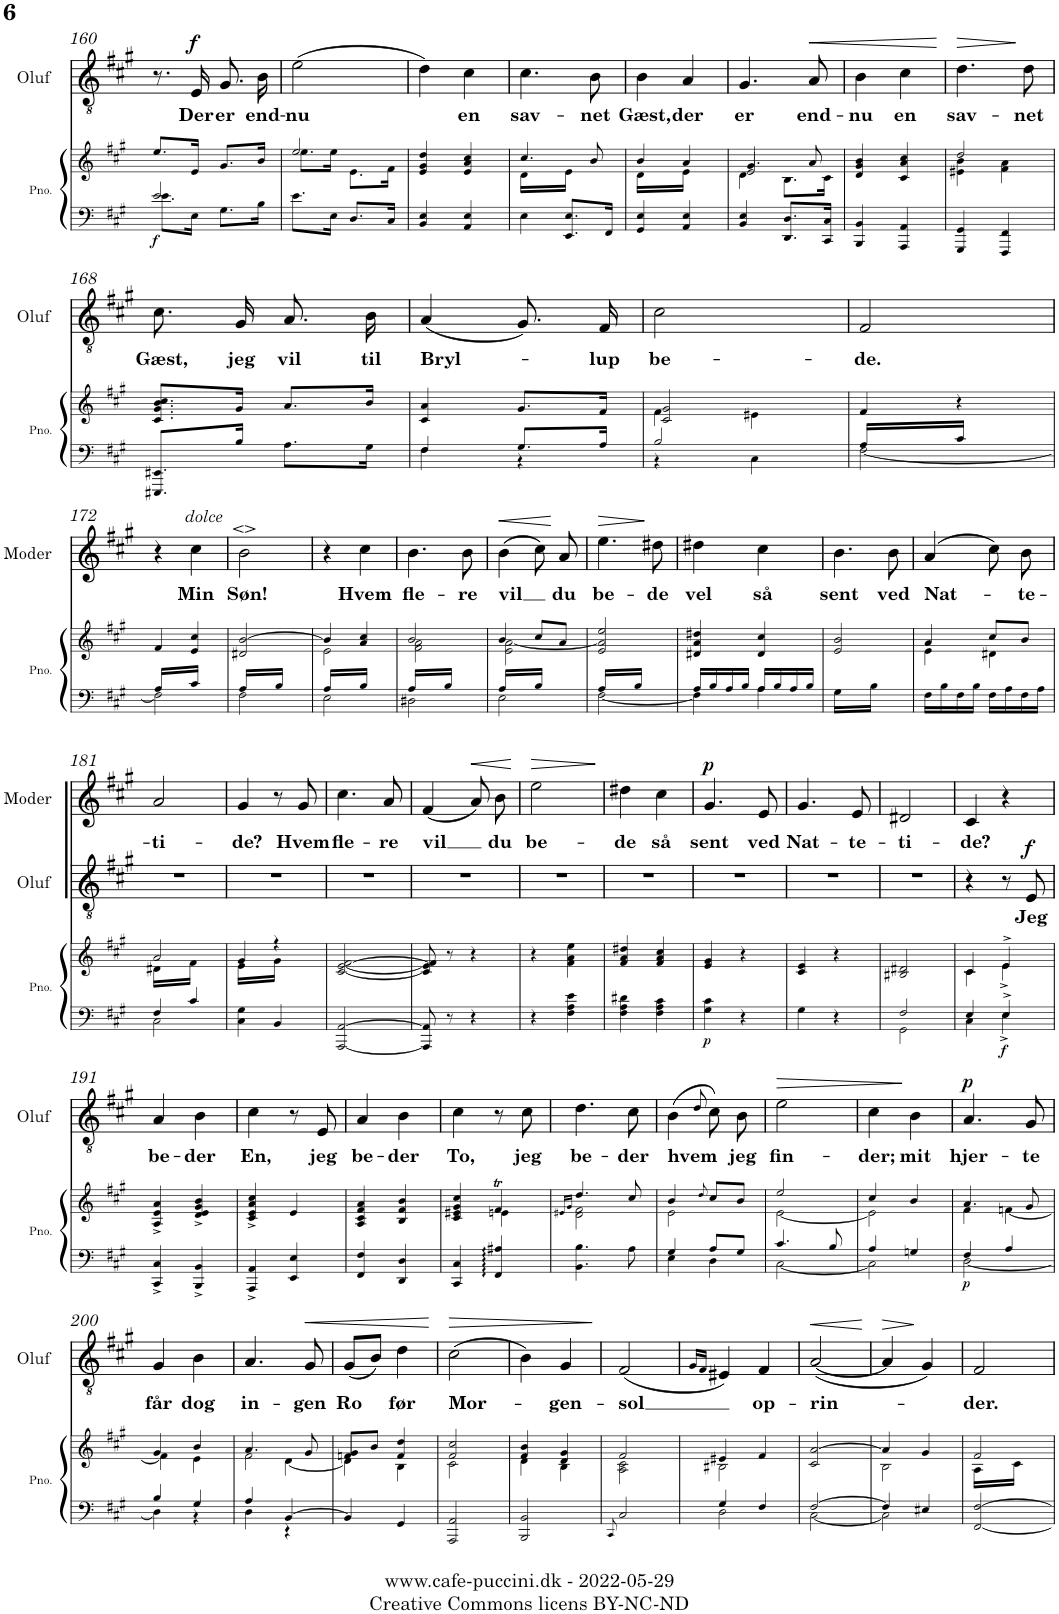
**kern	**kern	**dynam	**kern	**text	**dynam	**kern	**text	**dynam
*part3	*part3	*part3	*part2	*part2	*part2	*part1	*part1	*part1
*staff4	*staff3	*staff3/4	*staff2	*staff2	*staff2	*staff1	*staff1	*staff1
*I"Piano	*	*	*I"Hr. Oluf	*	*	*I"Moderen	*	*
*I'Pno.	*	*	*I'Oluf	*	*	*I'Moder	*	*
!!LO:PB:g=z
*clefF4	*clefG2	*	*clefGv2	*	*	*clefG2	*	*
*k[f#c#g#]	*k[f#c#g#]	*	*k[f#c#g#]	*	*	*k[f#c#g#]	*	*
*M2/4	*M2/4	*	*M2/4	*	*	*M2/4	*	*
=160	=160	=160	=160	=160	=160	=160	=160	=160
*^	*	*	*	*	*	*	*	*
!	!	!	!LO:DY:b=2	!	!	!	!	!	!
2e/	8.e\L	8.ee/L	f	8.r	.	.	2r	.	.
!	!	!	!	!	!LO:LY:b	!LO:DY:a	!	!	!
.	16E\Jk	16e/Jk	.	16E/	Der	f	.	.	.
!	!	!	!	!	!LO:LY:b	!	!	!	!
.	8.G#\L	8.g#/L	.	8.G#/	er	.	.	.	.
!	!	!	!	!	!LO:LY:b	!	!	!	!
.	16B\Jk	16b/Jk	.	16B\	end-	.	.	.	.
=161	=161	=161	=161	=161	=161	=161	=161	=161	=161
*	*	*^	*	*	*	*	*	*	*
!	!	!	!	!	!	!LO:LY:b	!	!	!	!
*v	*v	*	*	*	*	*	*	*	*	*
8.e\L	2ee/	8.ee\L	.	(>2e\	-nu	.	2r	.	.
16E\Jk	.	16ee\Jk	.	.	.	.	.	.	.
8.D/L	.	8.e\L	.	.	.	.	.	.	.
16C#/Jk	.	16f#\Jk	.	.	.	.	.	.	.
*	*v	*v	*	*	*	*	*	*	*
=162	=162	=162	=162	=162	=162	=162	=162	=162
4BB/ 4E/	4e/ 4g#/ 4dd/	.	4d\)	.	.	2r	.	.
!	!	!	!	!LO:LY:b	!	!	!	!
4AA/ 4E/	4e/ 4a/ 4cc#/	.	4c#\	en	.	.	.	.
=163	=163	=163	=163	=163	=163	=163	=163	=163
*	*^	*	*	*	*	*	*	*
*	*	*Xtuplet	*	*	*	*	*	*	*
!	!	!	!	!	!LO:LY:b	!	!	!	!
4E\	4.cc#/	6.d\LL	.	4.c#\	sav-	.	2r	.	.
8.EE/ 8.E/L	.	6.e\JJ	.	.	.	.	.	.	.
!	!	!	!	!	!LO:LY:b	!	!	!	!
.	8b/	.	.	8B\	-net	.	.	.	.
16FF#/Jk	.	.	.	.	.	.	.	.	.
=164	=164	=164	=164	=164	=164	=164	=164	=164	=164
!	!	!	!	!	!LO:LY:b	!	!	!	!
4GG#/ 4E/	4b/	6.d\LL	.	4B\	Gæst,	.	2r	.	.
!	!	!	!	!	!LO:LY:b	!	!	!	!
4AA/ 4E/	4a/	6.e\JJ	.	4A/	der	.	.	.	.
=165	=165	=165	=165	=165	=165	=165	=165	=165	=165
*	*	*^	*	*	*	*	*	*	*
!	!	!	!	!	!	!LO:LY:b	!	!	!	!
4BB/ 4E/	4.g#/	4d\	2e/	.	4.G#/	er	.	2r	.	.
8.DD/ 8.D/L	.	8.B\L	.	.	.	.	.	.	.	.
!	!	!	!	!	!	!LO:LY:b	!LO:HP:b	!	!	!
.	8a/	.	.	.	8A/	end-	<	.	.	.
16CC#/ 16C#/Jk	.	16c#\Jk	.	.	.	.	.	.	.	.
*	*	*v	*v	*	*	*	*	*	*	*
=166	=166	=166	=166	=166	=166	=166	=166	=166	=166
!	!	!	!	!	!LO:LY:b	!	!	!	!
*	*v	*v	*	*	*	*	*	*	*
4BBB/ 4BB/	4d/ 4g#/ 4b/	.	4B\	-nu	.	2r	.	.
!	!	!	!	!LO:LY:b	!	!	!	!
4AAA/ 4AA/	4c#/ 4a/ 4cc#/	.	4c#\	en	.	.	.	.
.	.	.	.	.	[	.	.	.
=167	=167	=167	=167	=167	=167	=167	=167	=167
*	*^	*	*	*	*	*	*	*
!	!	!	!	!	!LO:LY:b	!LO:HP:b	!	!	!
4GGG#/ 4GG#/	2dd/	4e#X\ 4b\	.	4.d\	sav-	>	2r	.	.
4FFF#/ 4FF#/	.	4f#\ 4a\	.	.	.	.	.	.	.
!	!	!	!	!	!LO:LY:b	!	!	!	!
.	.	.	.	8d\	-net	]	.	.	.
*	*v	*v	*	*	*	*	*	*	*
!!LO:LB:g=z
=168	=168	=168	=168	=168	=168	=168	=168	=168
!	!	!	!	!LO:LY:b	!	!	!	!
8.EEE#X/ 8.EE#X/L	8.c#/ 8.g#/ 8.b/ 8.cc#/L	.	8.c#\	Gæst,	.	2r	.	.
!	!	!	!	!LO:LY:b	!	!	!	!
16B/Jk	16g#/Jk	.	16G#/	jeg	.	.	.	.
!	!	!	!	!LO:LY:b	!	!	!	!
8.A\L	8.a/L	.	8.A/	vil	.	.	.	.
!	!	!	!	!LO:LY:b	!	!	!	!
16G#\Jk	16b/Jk	.	16B\	til	.	.	.	.
=169	=169	=169	=169	=169	=169	=169	=169	=169
*^	*	*	*	*	*	*	*	*
!	!	!	!	!	!LO:LY:b	!	!	!	!
4F#/	4F#\	4c#/ 4a/	.	(<4A/	Bryl-	.	2r	.	.
8.G#/L	4r	8.g#/L	.	8.G#/)	.	.	.	.	.
!	!	!	!	!	!LO:LY:b	!	!	!	!
16A/Jk	.	16f#/Jk	.	16F#/	-lup	.	.	.	.
=170	=170	=170	=170	=170	=170	=170	=170	=170	=170
*	*	*^	*	*	*	*	*	*	*
!	!	!	!	!	!	!LO:LY:b	!	!	!	!
2B/	4r	2c#/ 2g#/	4f#\	.	2c#\	be-	.	2r	.	.
.	4C#\	.	4e#X\	.	.	.	.	.	.	.
*	*	*v	*v	*	*	*	*	*	*	*
=171	=171	=171	=171	=171	=171	=171	=171	=171	=171
*Xtuplet	*	*	*	*	*	*	*	*	*
*	*	*^	*	*	*	*	*	*	*
!	!	!	!	!	!	!LO:LY:b	!	!	!	!
*	*	*v	*v	*	*	*	*	*	*	*
6.A/LL	[<2F#\	4f#/	.	2F#/	-de.	.	2r	.	.
6.c#/JJ	.	4r	.	.	.	.	.	.	.
!!LO:LB:g=z
=172	=172	=172	=172	=172	=172	=172	=172	=172	=172
6.A/LL	2F#\]	4f#/	.	2r	.	.	4r	.	.
!	!	!	!	!	!	!	!LO:TX:a:i:t=dolce	!	!
!	!	!	!	!	!	!	!	!LO:LY:b	!
6.c#/JJ	.	4e/ 4cc#/	.	.	.	.	4cc#\	Min	.
=173	=173	=173	=173	=173	=173	=173	=173	=173	=173
!	!	!	!	!	!	!	!	!LO:LY:b	!
6.A/LL	2F#\	2d#X/ [2b/	.	2r	.	.	2b\	Søn!	.
6.B/JJ	.	.	.	.	.	.	.	.	.
=174	=174	=174	=174	=174	=174	=174	=174	=174	=174
*	*	*^	*	*	*	*	*	*	*
6.A/LL	2E\	4b/]	2e\	.	2r	.	.	4r	.	.
!	!	!	!	!	!	!	!	!	!LO:LY:b	!
6.B/JJ	.	4a/ 4cc#/	.	.	.	.	.	4cc#\	Hvem	.
=175	=175	=175	=175	=175	=175	=175	=175	=175	=175	=175
!	!	!	!	!	!	!	!	!	!LO:LY:b	!
6.A/LL	2D#X\	2b/	2f#\ 2a\	.	2r	.	.	4.b\	fle-	.
6.B/JJ	.	.	.	.	.	.	.	.	.	.
!	!	!	!	!	!	!	!	!	!LO:LY:b	!
.	.	.	.	.	.	.	.	8b\	-re	.
=176	=176	=176	=176	=176	=176	=176	=176	=176	=176	=176
!	!	!	!	!	!	!	!	!	!LO:LY:b	!LO:HP:b
6.A/LL	2E\	4b/	2e\ [<2a\	.	2r	.	.	(>4b\	vil	<
6.B/JJ	.	8cc#/L	.	.	.	.	.	8cc#\L)	.	.
!	!	!	!	!	!	!	!	!	!LO:LY:b	!
.	.	8a/J	.	.	.	.	.	8a\J	du	[
*	*	*v	*v	*	*	*	*	*	*	*
=177	=177	=177	=177	=177	=177	=177	=177	=177	=177
!	!	!	!	!	!	!	!	!LO:LY:b	!LO:HP:b
6.A/LL	[<2F#\	2e/ 2a/] 2ee/	.	2r	.	.	4.ee\	be-	>
6.B/JJ	.	.	.	.	.	.	.	.	.
!	!	!	!	!	!	!	!	!LO:LY:b	!
.	.	.	.	.	.	.	8dd#X\	-de	]
=178	=178	=178	=178	=178	=178	=178	=178	=178	=178
!	!	!	!	!	!	!	!	!LO:LY:b	!
16A/LL	4F#\]	4d#X/ 4a/ 4dd#X/	.	2r	.	.	4dd#X\	vel	.
16B/	.	.	.	.	.	.	.	.	.
16A/	.	.	.	.	.	.	.	.	.
16B/JJ	.	.	.	.	.	.	.	.	.
!	!	!	!	!	!	!	!	!LO:LY:b	!
16A/LL	4A\	4d#/ 4cc#/	.	.	.	.	4cc#\	så	.
16B/	.	.	.	.	.	.	.	.	.
16A/	.	.	.	.	.	.	.	.	.
16B/JJ	.	.	.	.	.	.	.	.	.
*v	*v	*	*	*	*	*	*	*	*
=179	=179	=179	=179	=179	=179	=179	=179	=179
!	!	!	!	!	!	!	!LO:LY:b	!
6.G#\LL	2e/ 2b/	.	2r	.	.	4.b\	sent	.
6.B\JJ	.	.	.	.	.	.	.	.
!	!	!	!	!	!	!	!LO:LY:b	!
.	.	.	.	.	.	8b\	ved	.
=180	=180	=180	=180	=180	=180	=180	=180	=180
*	*^	*	*	*	*	*	*	*
!	!	!	!	!	!	!	!	!LO:LY:b	!
16F#\LL	4a/	4e\	.	2r	.	.	(>4a/	Nat-	.
16B\	.	.	.	.	.	.	.	.	.
16F#\	.	.	.	.	.	.	.	.	.
16B\JJ	.	.	.	.	.	.	.	.	.
16F#\LL	8cc#/L	4d#X\	.	.	.	.	8cc#\L)	.	.
16A\	.	.	.	.	.	.	.	.	.
!	!	!	!	!	!	!	!	!LO:LY:b	!
16F#\	8b/J	.	.	.	.	.	8b\J	-te-	.
16A\JJ	.	.	.	.	.	.	.	.	.
!!LO:LB:g=z
=181	=181	=181	=181	=181	=181	=181	=181	=181	=181
*^	*	*	*	*	*	*	*	*	*
!	!	!	!	!	!	!	!	!	!LO:LY:b	!
4F#/	2C#\	2a/	6.d#X\LL	.	2r	.	.	2a/	-ti-	.
4c#/	.	.	6.f#\JJ	.	.	.	.	.	.	.
*v	*v	*	*	*	*	*	*	*	*	*
=182	=182	=182	=182	=182	=182	=182	=182	=182	=182
!	!	!	!	!	!	!	!	!LO:LY:b	!
4C#\ 4G#\	4g#/	6.e\LL	.	2r	.	.	4g#/	-de?	.
4BB/	4r	6.g#\JJ	.	.	.	.	8r	.	.
!	!	!	!	!	!	!	!	!LO:LY:b	!
.	.	.	.	.	.	.	8g#/	Hvem	.
*	*v	*v	*	*	*	*	*	*	*
=183	=183	=183	=183	=183	=183	=183	=183	=183
!	!	!	!	!	!	!	!LO:LY:b	!
[2AAA/ [2AA/	[2c#/ [2e/ [2f#/	.	2r	.	.	4.cc#\	fle-	.
!	!	!	!	!	!	!	!LO:LY:b	!
.	.	.	.	.	.	8a/	-re	.
=184	=184	=184	=184	=184	=184	=184	=184	=184
!	!	!	!	!	!	!	!LO:LY:b	!
8AAA/] 8AA/]	8c#/] 8e/] 8f#/]	.	2r	.	.	(<4f#/	vil	.
8r	8r	.	.	.	.	.	.	.
!	!	!	!	!	!	!	!	!LO:HP:b
4r	4r	.	.	.	.	8a/L)	.	<
!	!	!	!	!	!	!	!LO:LY:b	!
.	.	.	.	.	.	8b/J	du	.
.	.	.	.	.	.	.	.	[
=185	=185	=185	=185	=185	=185	=185	=185	=185
!	!	!	!	!	!	!	!LO:LY:b	!LO:HP:b
4r	4r	.	2r	.	.	2ee\	be-	>
4F#\ 4A\ 4e\	4f#\ 4a\ 4ee\	.	.	.	.	.	.	.
.	.	.	.	.	.	.	.	]
=186	=186	=186	=186	=186	=186	=186	=186	=186
!	!	!	!	!	!	!	!LO:LY:b	!
4F#\ 4A\ 4d#X\	4f#/ 4a/ 4dd#X/	.	2r	.	.	4dd#X\	-de	.
!	!	!	!	!	!	!	!LO:LY:b	!
4F#\ 4A\ 4c#\	4f#/ 4a/ 4cc#/	.	.	.	.	4cc#\	så	.
=187	=187	=187	=187	=187	=187	=187	=187	=187
!	!	!LO:DY:b=2	!	!	!	!	!LO:LY:b	!LO:DY:a
4G#\ 4c#\	4e/ 4g#/	p	2r	.	.	4.g#/	sent	p
4r	4r	.	.	.	.	.	.	.
!	!	!	!	!	!	!	!LO:LY:b	!
.	.	.	.	.	.	8e/	ved	.
=188	=188	=188	=188	=188	=188	=188	=188	=188
!	!	!	!	!	!	!	!LO:LY:b	!
4G#\	4c#/ 4e/	.	2r	.	.	4.g#/	Nat-	.
4r	4r	.	.	.	.	.	.	.
!	!	!	!	!	!	!	!LO:LY:b	!
.	.	.	.	.	.	8e/	-te-	.
=189	=189	=189	=189	=189	=189	=189	=189	=189
*^	*	*	*	*	*	*	*	*
!	!	!	!	!	!	!	!	!LO:LY:b	!
2F#/	2GG#\	2B#X/ 2d#X/	.	2r	.	.	2d#X/	-ti-	.
=190	=190	=190	=190	=190	=190	=190	=190	=190	=190
*	*	*^	*	*	*	*	*	*	*
!	!	!	!	!	!	!	!	!	!LO:LY:b	!
4E/	4C#\	4c#/	4c#\	.	4r	.	.	4c#/	-de?	.
!	!	!	!	!LO:DY:b=2	!	!	!	!	!	!
4E^/	4E^\	4e^/	4e^\	f	8r	.	.	4r	.	.
!	!	!	!	!	!	!LO:LY:b	!LO:DY:a	!	!	!
.	.	.	.	.	8E/	Jeg	f	.	.	.
*v	*v	*	*	*	*	*	*	*	*	*
*	*v	*v	*	*	*	*	*	*	*
!!LO:LB:g=z
=191	=191	=191	=191	=191	=191	=191	=191	=191
!	!	!	!	!LO:LY:b	!	!	!	!
4CC#/^ 4C#/^	4A/^ 4e/^ 4a/^	.	4A/	be-	.	2r	.	.
!	!	!	!	!LO:LY:b	!	!	!	!
4BBB/^ 4BB/^	4d/^ 4e/^ 4g#/^ 4b/^	.	4B\	-der	.	.	.	.
=192	=192	=192	=192	=192	=192	=192	=192	=192
!	!	!	!	!LO:LY:b	!	!	!	!
4AAA/^ 4AA/^	4c#/^ 4e/^ 4a/^ 4cc#/^	.	4c#\	En,	.	2r	.	.
4EE/ 4E/	4e/	.	8r	.	.	.	.	.
!	!	!	!	!LO:LY:b	!	!	!	!
.	.	.	8E/	jeg	.	.	.	.
=193	=193	=193	=193	=193	=193	=193	=193	=193
!	!	!	!	!LO:LY:b	!	!	!	!
4FF#/ 4F#/	4A/ 4c#/ 4f#/ 4a/	.	4A/	be-	.	2r	.	.
!	!	!	!	!LO:LY:b	!	!	!	!
4DD/ 4D/	4B/ 4f#/ 4b/	.	4B\	-der	.	.	.	.
=194	=194	=194	=194	=194	=194	=194	=194	=194
*	*^	*	*	*	*	*	*	*
!	!	!	!	!	!LO:LY:b	!	!	!	!
4CC#/ 4C#/	4c#/ 4e#X/ 4g#/ 4cc#/	4ryy	.	4c#\	To,	.	2r	.	.
4FF#/ 4A#X/	4f#T/	4en\	.	8r	.	.	.	.	.
!	!	!	!	!	!LO:LY:b	!	!	!	!
.	.	.	.	8c#\	jeg	.	.	.	.
=195	=195	=195	=195	=195	=195	=195	=195	=195	=195
.	16qe#X/LL	.	.	.	.	.	.	.	.
.	16qg#/JJ	.	.	.	.	.	.	.	.
!	!	!	!	!	!LO:LY:b	!	!	!	!
4.BB\ 4.B\	4.dd/	2d\ 2f#\	.	4.d\	be-	.	2r	.	.
!	!	!	!	!	!LO:LY:b	!	!	!	!
8A\	8cc#/	.	.	8c#\	-der	.	.	.	.
=196	=196	=196	=196	=196	=196	=196	=196	=196	=196
*^	*	*	*	*	*	*	*	*	*
!	!	!	!	!	!	!LO:LY:b	!	!	!	!
4G#/	4E\	4b/	2e\	.	(>4B\	hvem	.	2r	.	.
.	.	8qdd/	.	.	8qd/	.	.	.	.	.
8A/L	4D\	8cc#/L	.	.	8c#\)	.	.	.	.	.
!	!	!	!	!	!	!LO:LY:b	!	!	!	!
8G#/J	.	8b/J	.	.	8B\	jeg	.	.	.	.
=197	=197	=197	=197	=197	=197	=197	=197	=197	=197	=197
!	!	!	!	!	!	!LO:LY:b	!LO:HP:b	!	!	!
4.c#/	[<2C#\	2ee/	[<2e\	.	2e\	fin-	>	2r	.	.
8B/	.	.	.	.	.	.	.	.	.	.
=198	=198	=198	=198	=198	=198	=198	=198	=198	=198	=198
!	!	!	!	!	!	!LO:LY:b	!	!	!	!
4A/	2C#\]	4cc#/	2e\]	.	4c#\	-der;	.	2r	.	.
!	!	!	!	!	!	!LO:LY:b	!	!	!	!
4Gn/	.	4b/	.	.	4B\	mit	]	.	.	.
=199	=199	=199	=199	=199	=199	=199	=199	=199	=199	=199
!	!	!	!	!LO:DY:b=2	!	!LO:LY:b	!LO:DY:a	!	!	!
4F#/	[<2D\	4.a/	4f#\	p	4.A/	hjer-	p	2r	.	.
4A/	.	.	[<4fn\	.	.	.	.	.	.	.
!	!	!	!	!	!	!LO:LY:b	!	!	!	!
.	.	8g#/	.	.	8G#/	-te	.	.	.	.
!!LO:LB:g=z
=200	=200	=200	=200	=200	=200	=200	=200	=200	=200	=200
!	!	!	!	!	!	!LO:LY:b	!	!	!	!
4B/	4D\]	4g#/	4f\]	.	4G#/	får	.	2r	.	.
!	!	!	!	!	!	!LO:LY:b	!	!	!	!
4G#/	4r	4b/	4e\	.	4B\	dog	.	.	.	.
=201	=201	=201	=201	=201	=201	=201	=201	=201	=201	=201
*	*	*	*^	*	*	*	*	*	*	*
!	!	!	!	!	!	!	!LO:LY:b	!	!	!	!
4A/	4D\	4.a/	4ryy	2f#\	.	4.A/	in-	.	2r	.	.
[>4BB/	4r	.	[<4d\	.	.	.	.	.	.	.	.
!	!	!	!	!	!	!	!LO:LY:b	!LO:HP:b	!	!	!
.	.	8g#/	.	.	.	8G#/	-gen	<	.	.	.
*v	*v	*	*	*	*	*	*	*	*	*	*
=202	=202	=202	=202	=202	=202	=202	=202	=202	=202	=202
!	!	!	!	!	!	!LO:LY:b	!	!	!	!
4BB/]	8g#/L	4d\]	4fn/	.	(<8G#/L	Ro	.	2r	.	.
.	8b/J	.	.	.	8B/J)	.	.	.	.	.
!	!	!	!	!	!	!LO:LY:b	!	!	!	!
4GG#/	4f/ 4dd/	4B\	4ryy	.	4d\	før	.	.	.	.
*	*v	*v	*v	*	*	*	*	*	*	*
.	.	.	.	.	[	.	.	.
=203	=203	=203	=203	=203	=203	=203	=203	=203
*	*^	*	*	*	*	*	*	*
!	!	!	!	!	!LO:LY:b	!LO:HP:b	!	!	!
2AAA/ 2AA/	2f#/ 2cc#/	2c#\	.	(>2c#\	Mor-	>	2r	.	.
=204	=204	=204	=204	=204	=204	=204	=204	=204	=204
2BBB/ 2BB/	4f#/ 4b/	4d\	.	4B\)	.	.	2r	.	.
!	!	!	!	!	!LO:LY:b	!	!	!	!
.	4d/ 4g#/	4B\	.	4G#/	-gen-	.	.	.	.
*	*v	*v	*	*	*	*	*	*	*
.	.	.	.	.	]	.	.	.
=205	=205	=205	=205	=205	=205	=205	=205	=205
8qCC#/	.	.	.	.	.	.	.	.
*	*^	*	*	*	*	*	*	*
!	!	!	!	!	!LO:LY:b	!	!	!	!
2C#/	2f#/	2A\ 2c#\	.	(<2F#/	-sol	.	2r	.	.
=206	=206	=206	=206	=206	=206	=206	=206	=206	=206
.	.	.	.	16qG#/LL	.	.	.	.	.
.	.	.	.	16qF#/JJ	.	.	.	.	.
*^	*	*	*	*	*	*	*	*	*
4G#/	2D\	4e#X/	2B#X\	.	4E#X/)	.	.	2r	.	.
!	!	!	!	!	!	!LO:LY:b	!	!	!	!
4F#/	.	4f#/	.	.	4F#/	op-	.	.	.	.
*	*	*v	*v	*	*	*	*	*	*	*
=207	=207	=207	=207	=207	=207	=207	=207	=207	=207
!	!	!	!	!	!LO:LY:b	!LO:HP:b	!	!	!
[>2F#/	[<2C#\	2c#/ [2a/	.	(<[2A/	-rin-	<	2r	.	.
*v	*v	*	*	*	*	*	*	*	*
.	.	.	.	.	[	.	.	.
=208	=208	=208	=208	=208	=208	=208	=208	=208
*^	*^	*	*	*	*	*	*	*
!	!	!	!	!	!	!	!LO:HP:b	!	!	!
4F#/]	2C#\]	4a/]	2B\	.	4A/]	.	>	2r	.	.
4E#X/	.	4g#/	.	.	4G#/)	.	]	.	.	.
*v	*v	*	*	*	*	*	*	*	*	*
=209	=209	=209	=209	=209	=209	=209	=209	=209	=209
!	!	!	!	!	!LO:LY:b	!	!	!	!
[2FF#/ [2F#/	2f#/	6.A\LL	.	2F#/	-der.	.	2r	.	.
.	.	6.c#\JJ	.	.	.	.	.	.	.
*	*v	*v	*	*	*	*	*	*	*
=	=	=	=	=	=	=	=	=
*-	*-	*-	*-	*-	*-	*-	*-	*-
